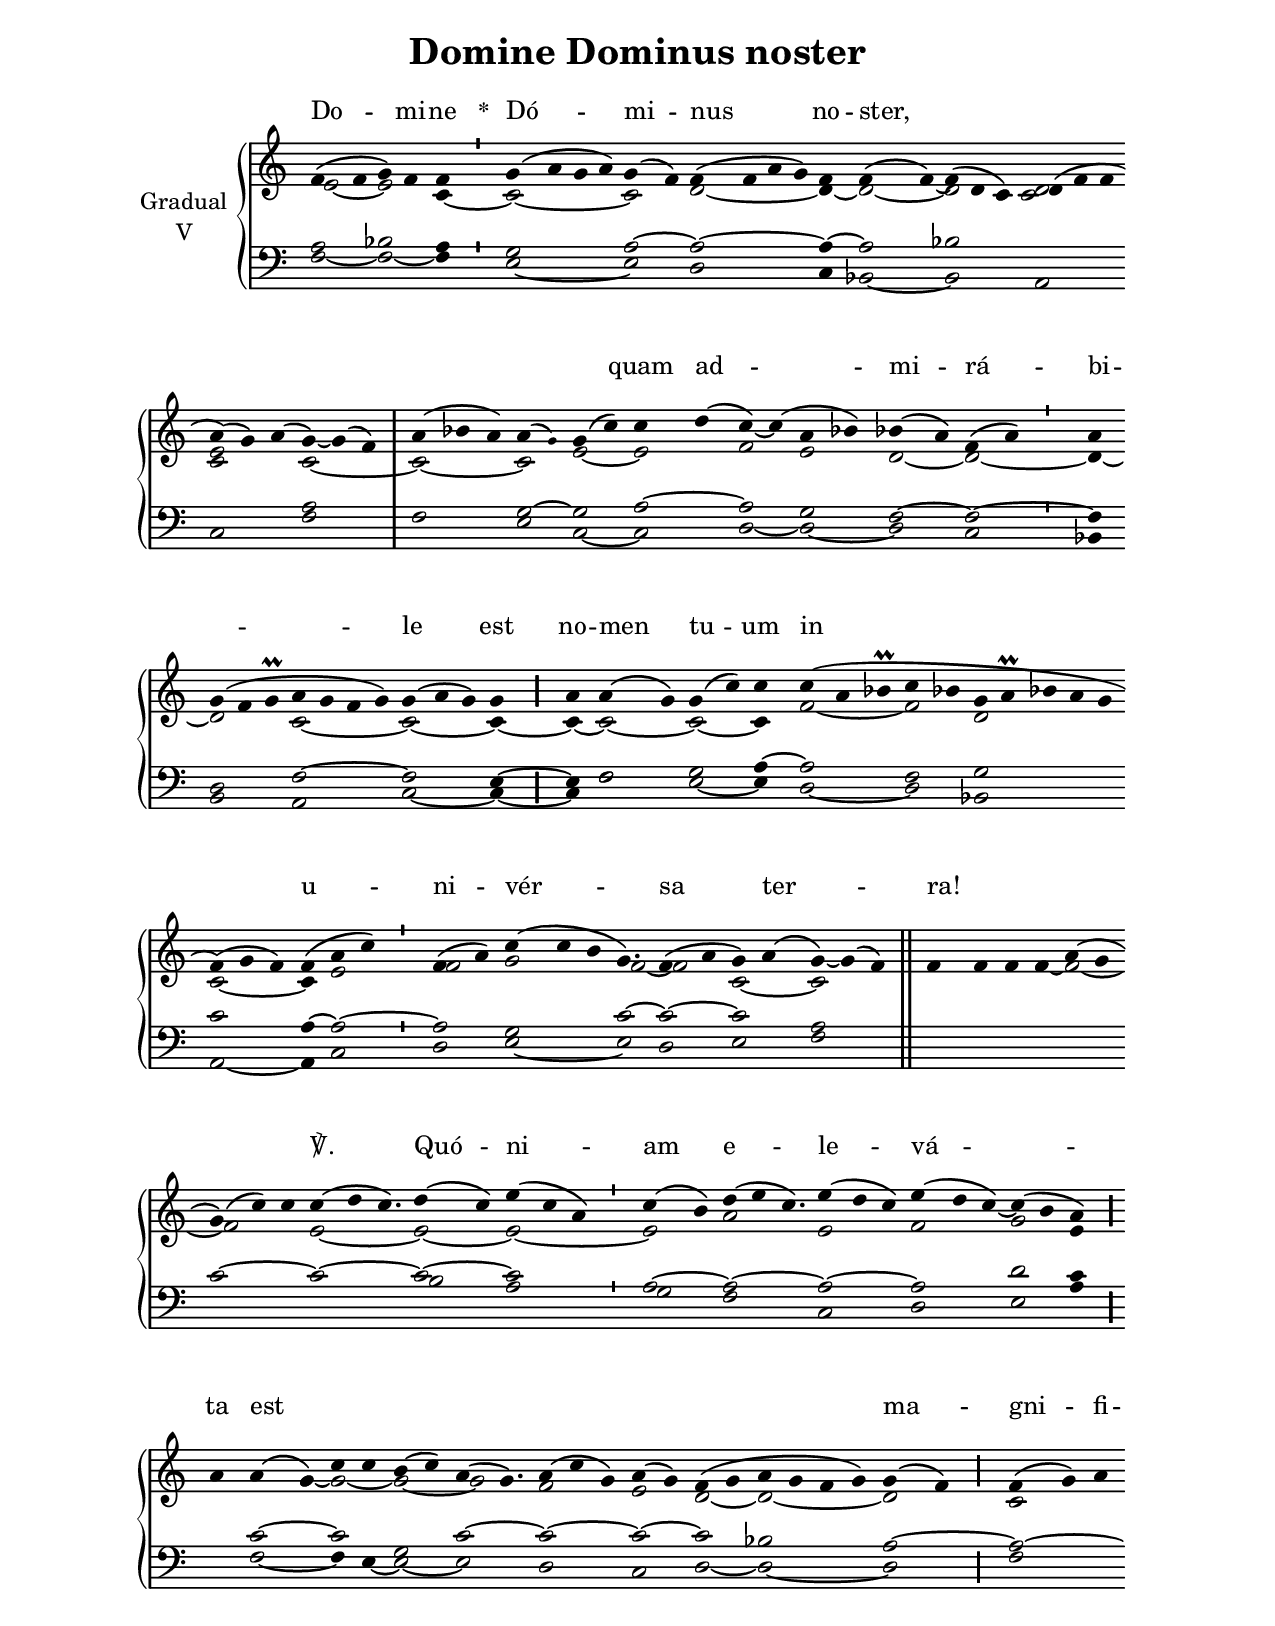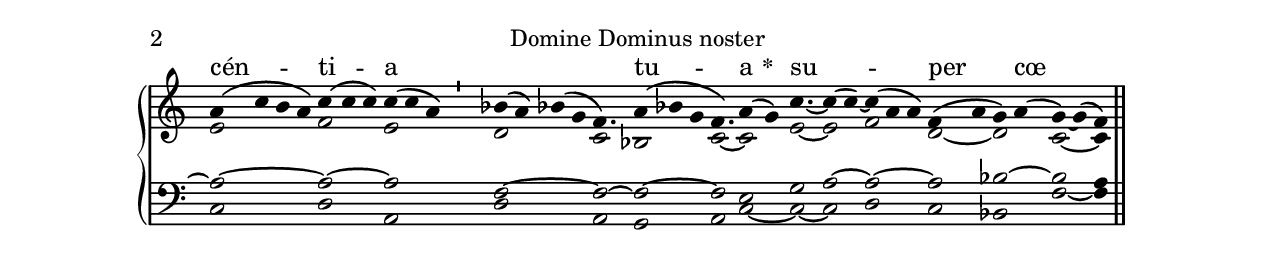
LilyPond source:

\version "2.18"
\include "gregorian.ly"
\include "noh2.ily"


%Page reference: page ii.173
%(volume.page)

global = {
 \key d \dorian
 \cadenzaOn 
}

\header {
  title = \markup \center-column {"Domine Dominus noster" \vspace #1 }
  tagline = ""
  composer = ""
}

\paper {
 #(include-special-characters)
  oddHeaderMarkup = \markup \fill-line {
    \line {}
    \center-column {
      \on-the-fly #first-page     " "
      \on-the-fly #not-first-page "Domine Dominus noster"
    }
    \line { \on-the-fly #print-page-number-check-first \fromproperty #'page:page-number-string }
  }
  evenHeaderMarkup = \markup \fill-line {
    \line { \on-the-fly #print-page-number-check-first \fromproperty #'page:page-number-string }
    \center-column { "Domine Dominus noster" }
    \line {}
  }
}

chantText = \lyricmode {
Do -- mi -- ne 
\set stanza = " * " Dó -- mi -- nus no -- ster, _ _ _ _ _ 
quam ad -- mi -- rá -- bi -- _ le est no -- men tu -- um 
in u -- ni -- vér -- sa ter -- ra! _ _ _ _ _ ℣. 
Quó -- ni -- am e -- le -- vá -- ta est _ _ _ _ _ _ _ 
ma -- gni -- fi -- cén -- ti -- a _ _ tu -- a 
\set stanza = " * " 
su -- per cœ -- _ los. _ _ _ _ _ _ _ _ _ }

chantMusic = {
\tieDown   f'4 ( f'4 g'4) f'4 f'4 \divisioMinima
 g'4 ( a'4 g'4 a'4) g'4 ( f'4) f'4 ( f'4 a'4 g'4) f'4 f'4 ( f'4) ~ f'4 ( d'4 c'4) d'4 ( f'4 f'4 \forceBreak
) a'4 ( g'4) a'4 ( g'4) ~ g'4 ( f'4) \divisioMaxima
  a'4 ( bes'4 a'4) a'4 ( \once \tweak #'font-size #-4 g' ) g'4 ( c''4) c''4  d''4 ( c''4) ~ c''4 ( a'4 bes'4) bes'4 ( a'4) f'4 ( a'4) \divisioMinima
 a'4 \forceBreak
 g'4 ( f'4 g'\prall a'4 g'4 f'4 g'4) g'4 ( a'4 g'4) g'4 \divisioMaior
 a'4 a'4 ( g'4) g'4 ( c''4) c''4  c''4 ( a'4 bes'\prall c''4 bes'4 g'4 a'\prall bes'4 a'4 g'4 \forceBreak
) f'4 ( g'4 f'4) f'4 ( a'4 c''4) \divisioMinima
 f'4 ( a'4) c''4 ( c''4 b'4 g'4.) f'4 ( a'4 g'4) a'4 ( g'4) ~ g'4 ( f'4) \finalis
  f'4 f'4 f'4 f'4 a'4 ( g'4 \forceBreak
) g'4 ( c''4) c''4 c''4 ( d''4 c''4.) d''4 ( c''4) e''4 ( c''4 a'4) \divisioMinima
 c''4 ( b'4) d''4 ( e''4 c''4.) e''4 ( d''4 c''4) e''4 ( d''4 c''4) ~ c''4 ( b'4 a'4) \divisioMaior \forceBreak

 a'4 a'4 ( g'4) c''4 c''4 b'4 ( c''4) a'4 ( g'4.) a'4 ( c''4 g'4) a'4 ( g'4) f'4 ( g'4 a'4 g'4 f'4 g'4) g'4 ( f'4) \divisioMaior
 f'4 ( g'4) a'4 \forceBreak
 a'4 ( c''4 b'4 a'4) c''4 ( c''4 c''4) c''4 ( c''4 a'4) \divisioMinima
  bes'4 ( a'4) bes'4 ( g'4 f'4.) a'4 ( bes'4 g'4 f'4.) a'4 ( g'4) c''4. ~ c''4 ( c''4) ~ c''4 ( a'4 a'4) f'4 ( a'4 g'4) a'4 ( g'4) ~ g'4 ( f'4) \finalis

}

altoMusic = {
e'2 ~ e'2 c'4 ~ \divisioMinima
c'2*4/2 ~ c'2 d'2*4/2 ~ d'4 ~ d'2 ~ d'2 c'4 <c' d'>2*3/2 <c' e'>2*3/2 c'2*3/2 ~ c'2*3/2 ~ c'2 e'2 ~ e'2 f'2 e'2 d'2 ~ d'2 ~ \divisioMinima
d'4 ~ d'2*3/2 c'2*4/2 ~ c'2*3/2 ~ c'4 ~ \divisioMaior
c'4 ~ c'2 ~ c'2 ~ c'4 f'2*3/2 ~ f'2 d'2*5/2 c'2*3/2 ~ c'4 e'2 \divisioMinima
f'2 g'2*3/2 f'2*3/4 ~ f'2 c'2 ~ c'2*3/2 r2*3/2 f'4 ~ f'2 ~ f'2*3/2 e'2*7/4 ~ e'2 ~ e'2*3/2 ~ \divisioMinima
e'2 a'2*7/4 e'2*3/2 f'2*3/2 g'2 e'4 \divisioMaior
r2 g'4 ~ g'2 ~ g'2 ~ g'2*5/4 f'2*3/2 e'2 d'2 ~ d'2*4/2 ~ d'2 \divisioMaior
c'2*3/2 e'2*4/2 f'2*3/2 e'2*3/2 d'2*4/2 c'2*3/4 bes2*3/2 c'2*3/4 ~ c'2 e'2*3/4 ~ e'2 f'2*3/2 d'2 ~ d'2 c'2 ~ c'4 \finalis
}

tenorMusic = {
a2 bes2 a4 \divisioMinima
g2*4/2 a2 ~ a2*4/2 ~ a4 ~ a2 bes2*3/2 r2*6/2 a2*3/2 f2*3/2 g2 ~ g2 a2 ~ a2 g2 f2 ~ f2 ~ \divisioMinima
f4 d2*3/2 f2*4/2 ~ f2*3/2 e4 ~ \divisioMaior
e4 f2 g2 a4 ~ a2*3/2 f2 g2*5/2 c'2*3/2 a4 ~ a2 ~ \divisioMinima
a2 g2*3/2 c'2*3/4 ~ c'2 ~ c'2 a2*3/2 r2*6/2 c'2*3/2 ~ c'2*7/4 ~ c'2 ~ c'2*3/2 \divisioMinima
a2 ~ a2*7/4 ~ a2*3/2 ~ a2*3/2 d'2 c'4 \divisioMaior
r4 c'2 ~ c'2 g2 c'2*5/4 ~ c'2*3/2 ~ c'2 ~ c'2 bes2*4/2 a2 ~ \divisioMaior
a2*3/2 ~ a2*4/2 ~ a2*3/2 ~ a2*3/2 f2*4/2 ~ f2*3/4 ~ f2*3/2 ~ f2*3/4 e2 g2*3/4 a2 ~ a2*3/2 ~ a2 bes2 ~ bes2 a4 \finalis
}

bassMusic = {
f2 ~ f2 ~ f4 \divisioMinima
e2*4/2 ~ e2 d2*4/2 c4 bes,2 ~ bes,2*3/2 a,2*3/2 c2*3/2 f2*3/2 r2*3/2 e2 c2 ~ c2 d2 ~ d2 ~ d2 c2 \divisioMinima
bes,4 b,2*3/2 a,2*4/2 c2*3/2 ~ c4 ~ \divisioMaior
c4 f2 e2 ~ e4 d2*3/2 ~ d2 bes,2*5/2 a,2*3/2 ~ a,4 c2 \divisioMinima
d2 e2*3/2 ~ e2*3/4 d2 e2 f2*3/2 r2*25/4 b2 a2*3/2 \divisioMinima
g2 f2*7/4 c2*3/2 d2*3/2 e2 a4 \divisioMaior
r4 f2 ~ f4 e4 ~ e2 ~ e2*5/4 d2*3/2 c2 d2 ~ d2*4/2 ~ d2 \divisioMaior
f2*3/2 c2*4/2 d2*3/2 a,2*3/2 d2*4/2 a,2*3/4 g,2*3/2 a,2*3/4 c2 ~ c2*3/4 ~ c2 d2*3/2 c2 bes,2 f2 ~ f4 \finalis
}

voiceLines = {
\voiceLineStyle


}

\score{
  <<
    \new GrandStaff <<
      \set GrandStaff.autoBeaming = ##f
      \set GrandStaff.instrumentName = \markup \center-column {
        "Gradual"
        "V"
      }
      \new Staff = up <<
        \new Voice = "chant" {
          \voiceOne \global \chantMusic
        }
        \new Voice {
          \voiceTwo \global \altoMusic
        }
      >>

      \new Staff = down <<
        \clef bass
        \new Voice {
          \voiceOne \global \tenorMusic
        }
        \new Voice {
          \voiceTwo \global \bassMusic
        }
	\new Voice {
        \voiceThree \global \voiceLines
        }
      >>
    >>
    \new Lyrics \lyricsto chant {
      \chantText
    }
  >>
  \layout{
  }
  \midi{
    \tempo 4 = 125
  }
}
